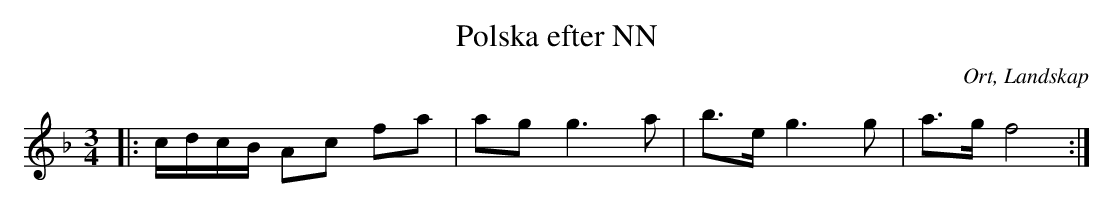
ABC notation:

X:1
T:Polska efter NN
O:Ort, Landskap
M:3/4
L:1/16
K:F
|: cdcB A2c2 f2a2|a2g2 g6 a2|b2>e2 g6 g2|a2>g2 f8 :|
